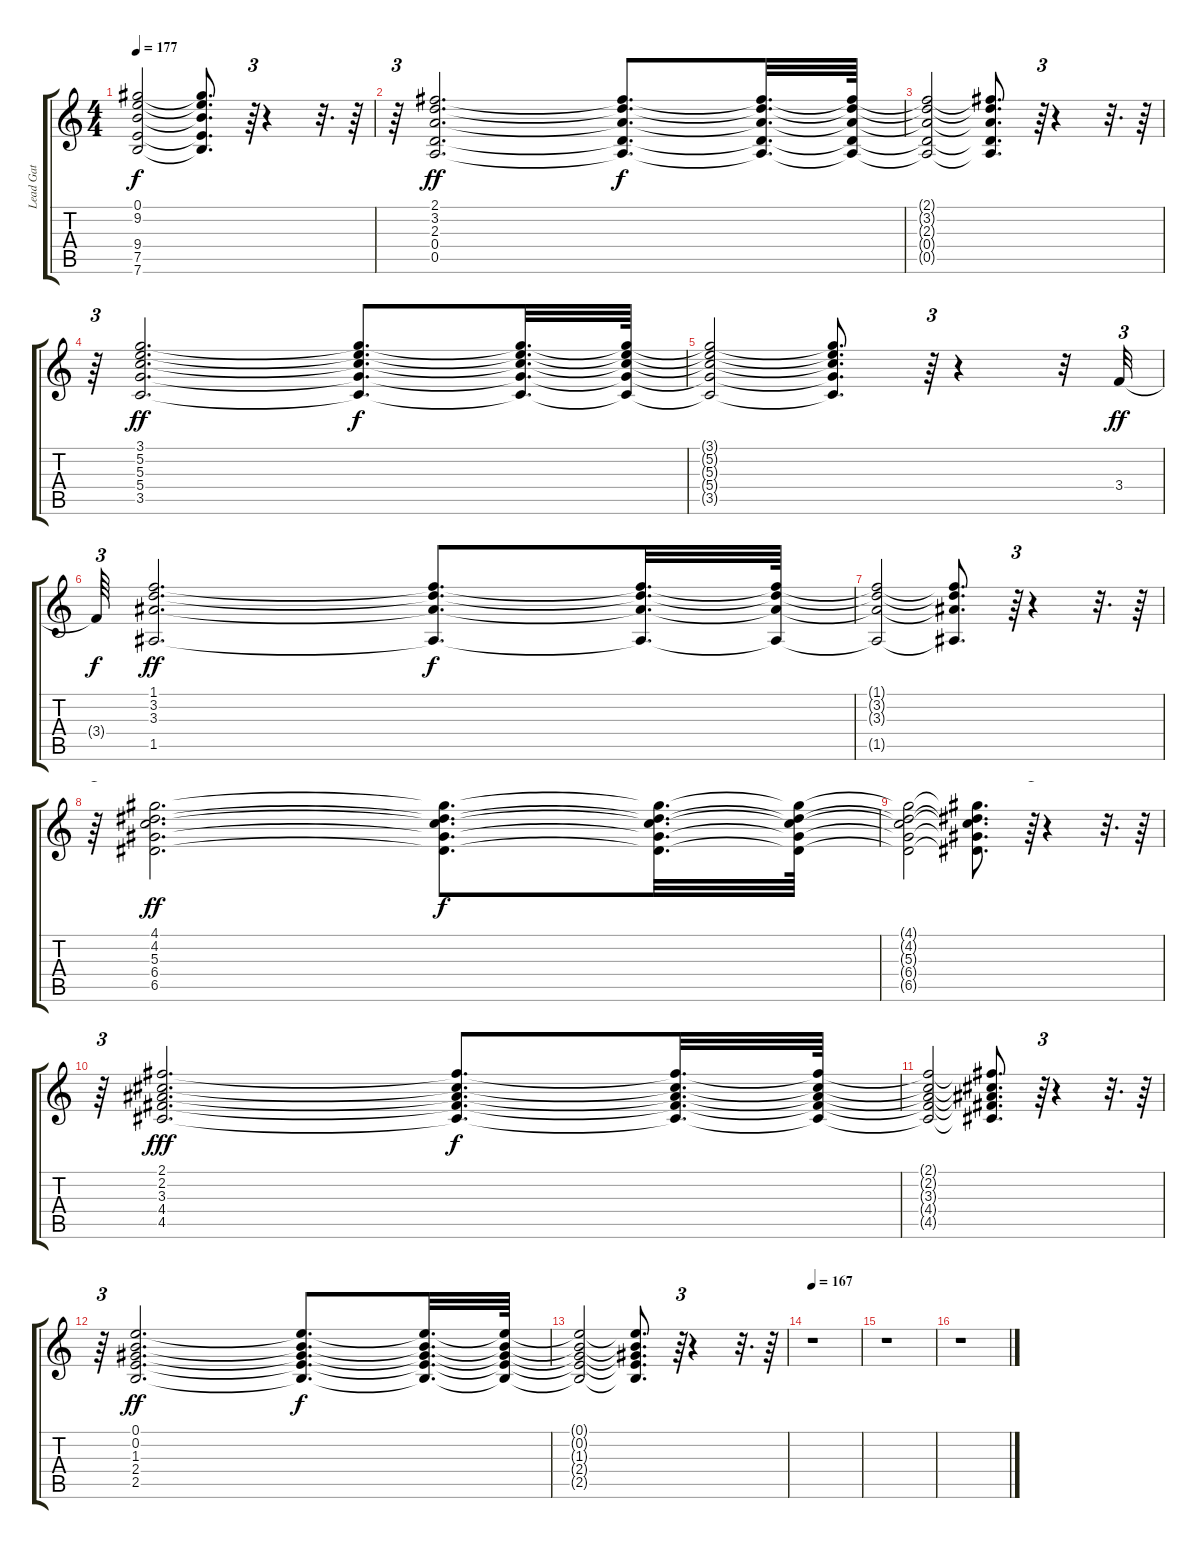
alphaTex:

\track ("Lead Gat" "Lead Gat") {instrument overdrivenguitar}
\staff {score tabs}
\tuning (E4 B3 G3 D3 A2 E2) {hide}
\ts (4 4)
\tempo 177
\clef g2
\ks c
(0.1{t} 9.2{t} 9.4{t} 7.5{t} 7.6{t}).2{dy f} (0.1{t} 9.2{t} 9.4{t} 7.5{t} 7.6{t}).8{d} r.64{tu (3 2)} r.4 r.32{d} r.64 |
r.64{tu (3 2)} (2.1 3.2 2.3 0.4 0.5).2{d dy ff} (2.1{t} 3.2{t} 2.3{t} 0.4{t} 0.5{t}).8{d dy f} (2.1{t} 3.2{t} 2.3{t} 0.4{t} 0.5{t}).32{d} (2.1{t} 3.2{t} 2.3{t} 0.4{t} 0.5{t}).64 |
(2.1{t} 3.2{t} 2.3{t} 0.4{t} 0.5{t}).2 (2.1{t} 3.2{t} 2.3{t} 0.4{t} 0.5{t}).8{d} r.64{tu (3 2)} r.4 r.32{d} r.64 |
r.64{tu (3 2)} (3.1 5.2 5.3 5.4 3.5).2{d dy ff} (3.1{t} 5.2{t} 5.3{t} 5.4{t} 3.5{t}).8{d dy f} (3.1{t} 5.2{t} 5.3{t} 5.4{t} 3.5{t}).32{d} (3.1{t} 5.2{t} 5.3{t} 5.4{t} 3.5{t}).64 |
(3.1{t} 5.2{t} 5.3{t} 5.4{t} 3.5{t}).2 (3.1{t} 5.2{t} 5.3{t} 5.4{t} 3.5{t}).8{d} r.64{tu (3 2)} r.4 r.32 3.4.32{tu (3 2) dy ff} |
3.4{t}.64{tu (3 2) dy f} (1.1 3.2 3.3 1.5).2{d dy ff} (1.1{t} 3.2{t} 3.3{t} 1.5{t}).8{d dy f} (1.1{t} 3.2{t} 3.3{t} 1.5{t}).32{d} (1.1{t} 3.2{t} 3.3{t} 1.5{t}).64 |
(1.1{t} 3.2{t} 3.3{t} 1.5{t}).2 (1.1{t} 3.2{t} 3.3{t} 1.5{t}).8{d} r.64{tu (3 2)} r.4 r.32{d} r.64 |
r.64{tu (3 2)} (4.1 4.2 5.3 6.4 6.5).2{d dy ff} (4.1{t} 4.2{t} 5.3{t} 6.4{t} 6.5{t}).8{d dy f} (4.1{t} 4.2{t} 5.3{t} 6.4{t} 6.5{t}).32{d} (4.1{t} 4.2{t} 5.3{t} 6.4{t} 6.5{t}).64 |
(4.1{t} 4.2{t} 5.3{t} 6.4{t} 6.5{t}).2 (4.1{t} 4.2{t} 5.3{t} 6.4{t} 6.5{t}).8{d} r.64{tu (3 2)} r.4 r.32{d} r.64 |
r.64{tu (3 2)} (2.1 2.2 3.3 4.4 4.5).2{d dy fff} (2.1{t} 2.2{t} 3.3{t} 4.4{t} 4.5{t}).8{d dy f} (2.1{t} 2.2{t} 3.3{t} 4.4{t} 4.5{t}).32{d} (2.1{t} 2.2{t} 3.3{t} 4.4{t} 4.5{t}).64 |
(2.1{t} 2.2{t} 3.3{t} 4.4{t} 4.5{t}).2 (2.1{t} 2.2{t} 3.3{t} 4.4{t} 4.5{t}).8{d} r.64{tu (3 2)} r.4 r.32{d} r.64 |
r.64{tu (3 2)} (0.1 0.2 1.3 2.4 2.5).2{d dy ff} (0.1{t} 0.2{t} 1.3{t} 2.4{t} 2.5{t}).8{d dy f} (0.1{t} 0.2{t} 1.3{t} 2.4{t} 2.5{t}).32{d} (0.1{t} 0.2{t} 1.3{t} 2.4{t} 2.5{t}).64 |
(0.1{t} 0.2{t} 1.3{t} 2.4{t} 2.5{t}).2 (0.1{t} 0.2{t} 1.3{t} 2.4{t} 2.5{t}).8{d} r.64{tu (3 2)} r.4 r.32{d} r.64 |
\tempo 167
r.1 |
r.1 |
r.1
